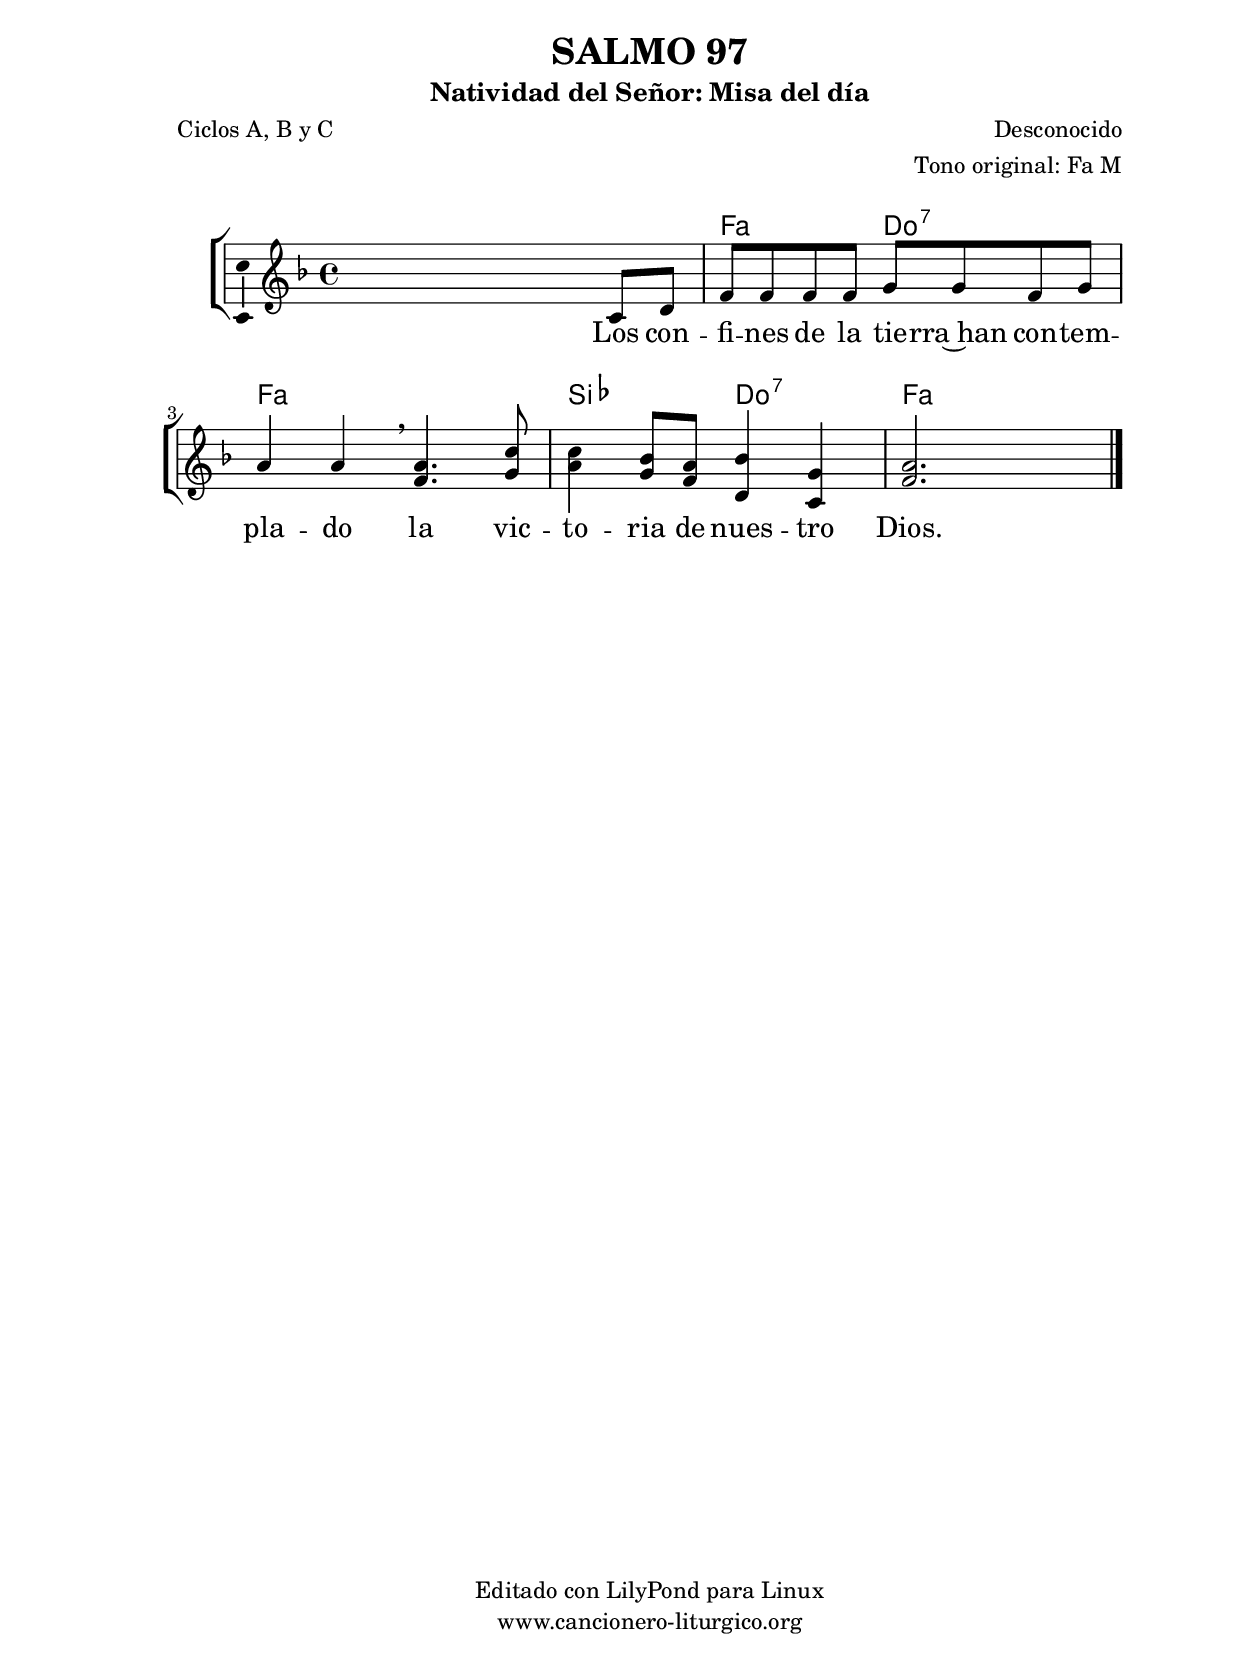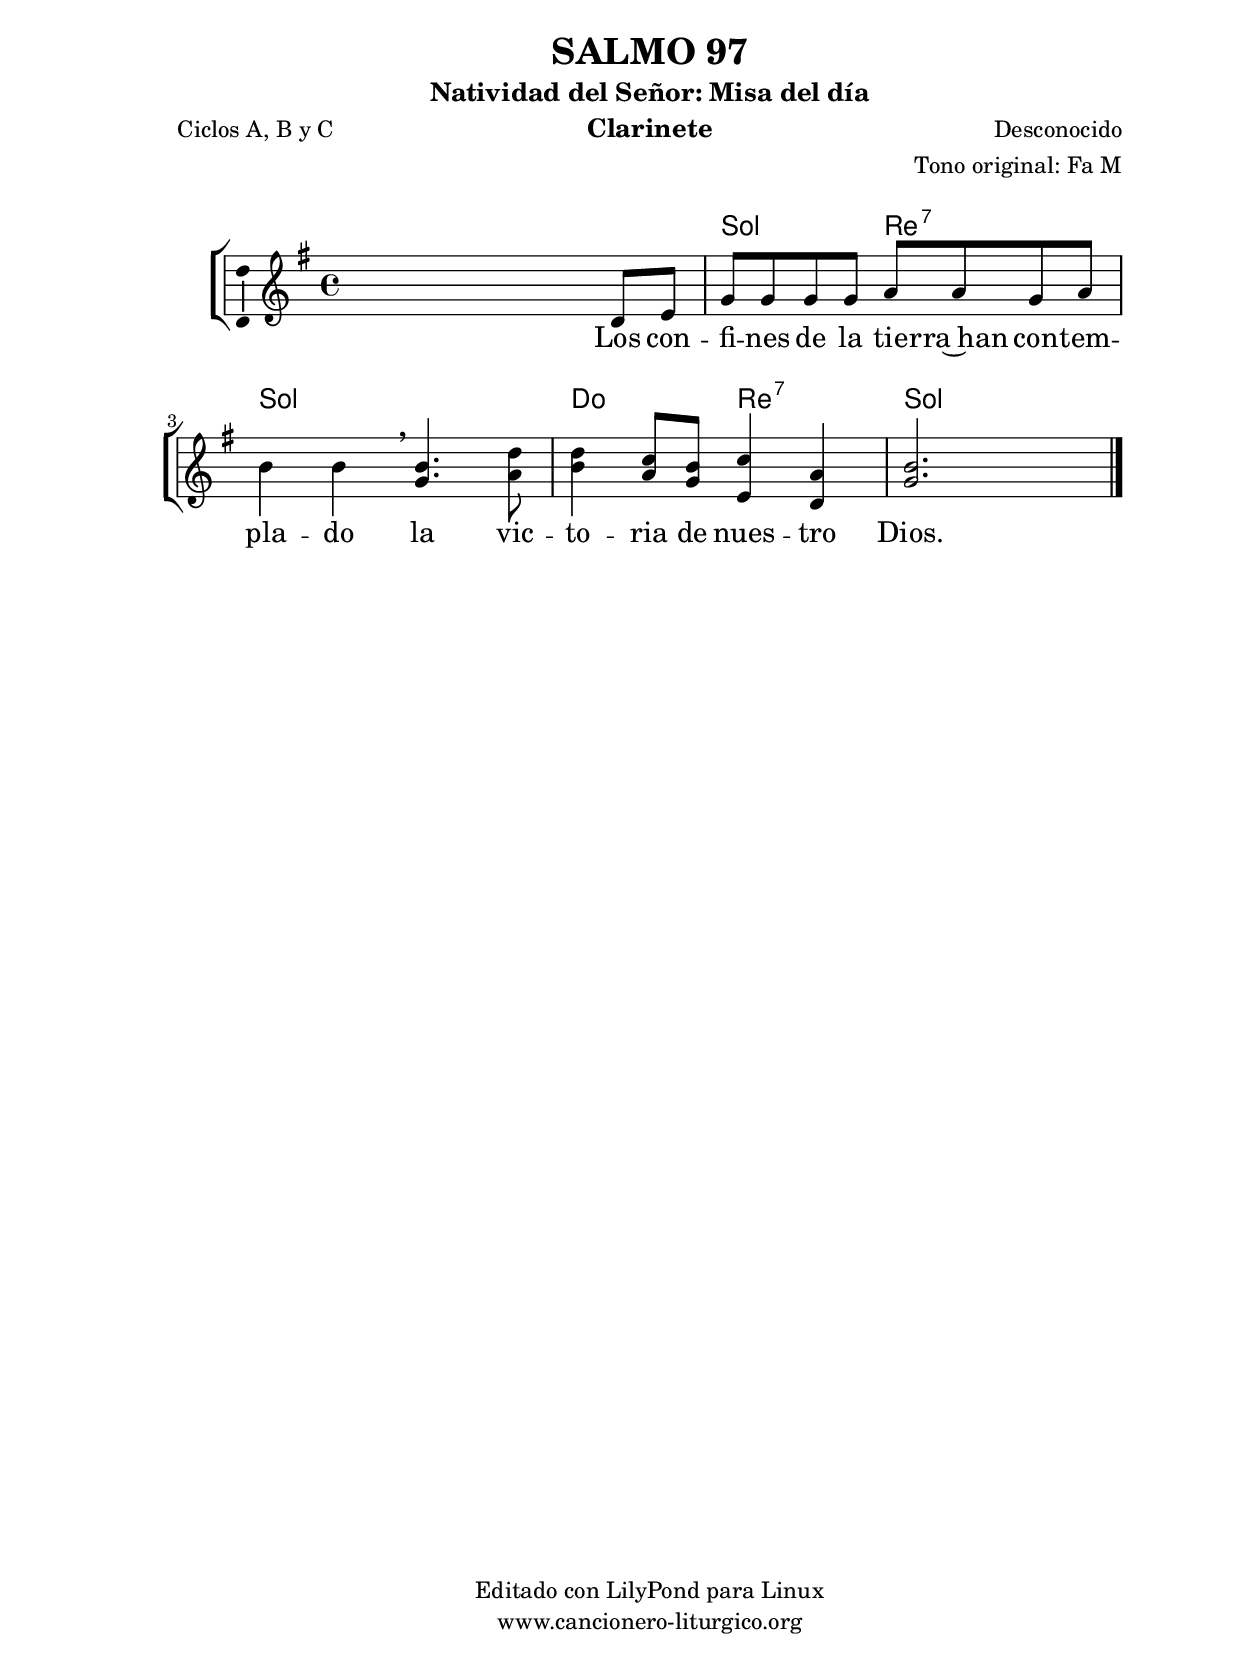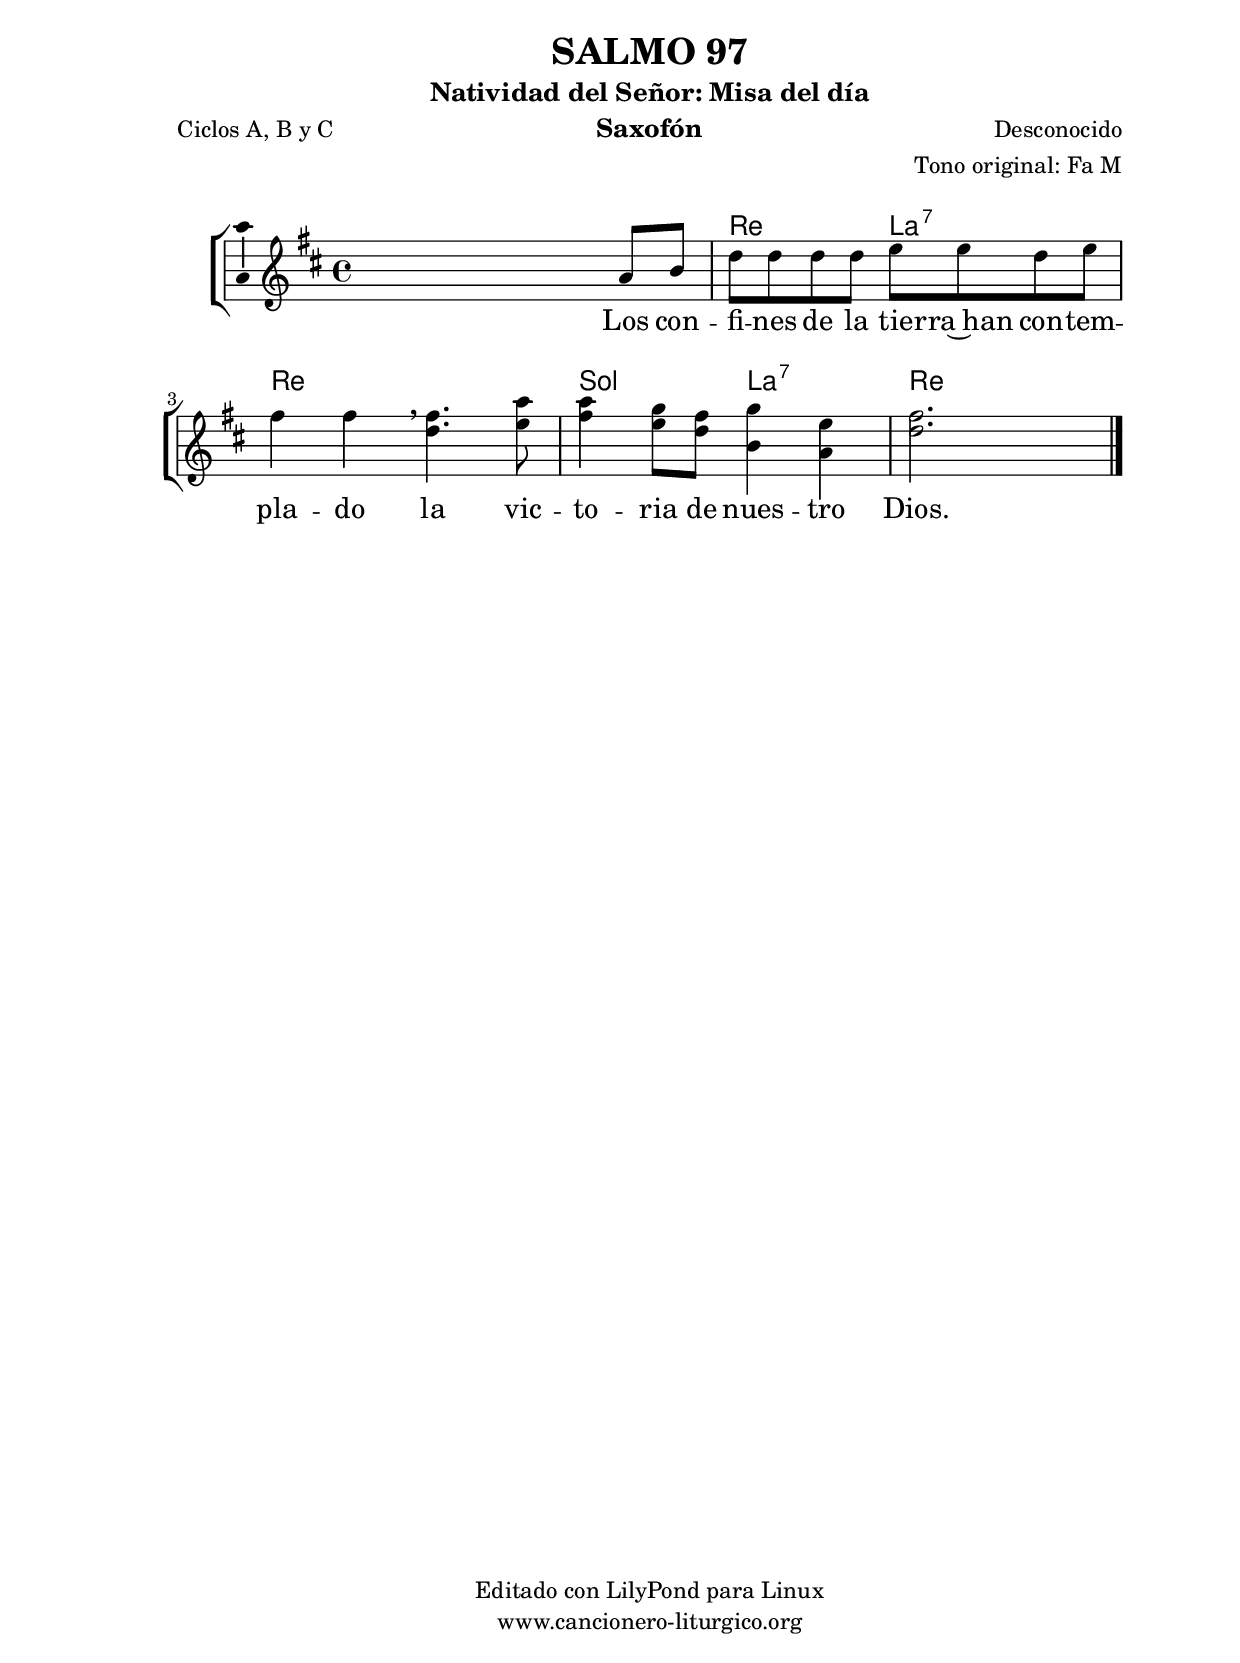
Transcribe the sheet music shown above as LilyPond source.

%
%para convertir .midi en .wav:
%timidity filename.midi -Ow -o finename.wav
%
%
%Para convertir de .wav a .mp3:
%lame -h -m j filename.wav
%
%
%para escuchar el midi:
%timidity nombrefichero.midi
%


%versión de lilypond para la que se ha escrito esta partitura:
\version "2.16.0"

	%Tamaño papel
	#(set-default-paper-size "a4")
	%Tamaño partitura
	#(set-global-staff-size 20)
	%No responde al pulsar sobre una nota
	#(ly:set-option 'point-and-click #f)

%parámetros del encabezamiento:
\header {
	title = "SALMO 97"
	subtitle = "Natividad del Señor: Misa del día"
	composer = "Desconocido"
	poet = "Ciclos A, B y C"
	meter = ""
	arranger = "Tono original: Fa M"
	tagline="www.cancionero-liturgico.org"
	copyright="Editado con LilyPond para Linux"
	tiempo = "Navidad"
	usos = "Salmo"
	letra = "Los confines de la tierra han contemplado la victoria de nuestro Dios."
	}

%parámetros asociados al papel:
\paper  {
	oddHeaderMarkup = \markup {\fill-line { \on-the-fly #not-first-page \fromproperty #'header:title \on-the-fly #not-first-page \fromproperty #'header:composer }}
	evenHeaderMarkup = \markup {\fill-line { \fromproperty #'header:composer \fromproperty #'header:title }}
	#(set-paper-size "a4")
	print-page-number = ##f
	first-page-number = 1
	print-first-page-number = ##f
%	head-separation = 3.0 \cm
	top-margin = 2.0 \cm
	bottom-margin = 0.5\cm
%%%	bottom-margin = -1.0\cm
	left-margin = 3.0 \cm
	line-width = 16.0 \cm 
	indent = 8\mm
	interscoreline = 2.\mm
	between-system-space = 15\mm
%	para que las partituras no llenen la hoja:
	ragged-bottom = ##t
%	idem para la última hoja:
	ragged-last-bottom = ##f
%	para que las partituras llenen el ancho del papel:
	ragged-last = ##f
	after-title-space = 2.5 \cm
%page-count=1
%system-count=8

	%Flexible Vertical Spacing
%	markup-markup-spacing =
%	#'((basic-distance . 15) (minimum-distance . 15) (padding . 3))
	markup-system-spacing =
	#'((basic-distance . 15) (minimum-distance . 15) (padding . 3))
	system-system-spacing =
	#'((basic-distance . 15) (minimum-distance . 15) (padding . 3))
	score-system-spacing =
	#'((basic-distance . 15) (minimum-distance . 15) (padding . 5))
%	top-system-spacing = % header
%	#'((basic-distance . 8) (minimum-distance . 0) (padding . 3))
%	top-markup-spacing =
%	#'((basic-distance . 20) (minimum-distance . 20) (padding . 3))
	last-bottom-spacing = % footer
	#'((basic-distance . 5) (minimum-distance . 5) (padding . 3))
%	score-markup-spacing =
%	#'((basic-distance . 16) (minimum-distance . 13) (padding . 3))

	}


%parámetros que afectan a toda la partitura:
global =  {
	%clave de sol (G):
	\clef G
	%armadura:
%	\transpose f e
	\key f \major
	\tempo 4=100
	\set Score.tempoHideNote = ##t
	}


acordes = {
	\italianChords
	\chordmode {
%	\transpose f e
{

s1
f2 c:7 f f bes c:7 f s

	}
	}
}

melodia = 
%	\transpose f e
{
	\relative c'{

\time 4/4
s2. c8 d
f8 f f f g g f g
a4 a \breathe
<<
{
a4. c8
c4 bes8 a bes4 g
a2. s4
}
{
f4. g8
a4 g8 f d4 c
f2. s4
}
>>

	\bar "|."
	}
	}


texto = \lyricmode {
Los con -- fi -- nes de la tie -- rra~han con -- tem -- pla -- do
la vic -- to -- ria de nues -- tro Dios.
	}


acordesStaff = \context ChordNames = acordesStaff <<
	\set chordChanges = ##t
	\acordes
	>>


vozStaff = \context Voice = vozStaff
\with {\consists "Ambitus_engraver"}
<<
%	\set Staff.instrumentName = ""
%	\set Staff.shortInstrumentName = ""
%	\set Staff.midiInstrument = #"clarinet"
%	\set Staff.midiInstrument = #"cello"
%	\set Staff.midiInstrument = #"flute"
	\set Staff.midiInstrument = #"electric guitar (jazz)"
%	\set Staff.midiInstrument = #"english horn"
%	\set Staff.midiInstrument = #"violin"
%	\set Staff.midiInstrument = #"glockenspiel"
	\set Staff.midiMinimumVolume = #0.7
	\set Staff.midiMaximumVolume = #0.9
	\global
	\melodia
	>>


textoStaff = \context Lyrics = textoStaff <<
	\lyricsto vozStaff \texto
	>>

\book {
	\score {
		\context ChoirStaff {
			\override StaffGroup.SystemStartBracket #'collapse-height = #1
			\override Score.SystemStartBar #'collapse-height = #1
			<<
			\acordesStaff
			\vozStaff
			\textoStaff
			>>
			}
		\layout {
	    		\context {
				\Lyrics
				\override LyricText #'font-size = #2
				}
	   		 \context {
				\Score
				%fontSize = #3
				\override StaffSymbol #'staff-space = #(magstep +3)
				%\override Beam #'thickness = #0.55
				%\override SpacingSpanner #'spacing-increment = #1.0
				%\override Slur #'height-limit = #1.5
				}
			}
		}
	\score {
		\unfoldRepeats
		\context ChoirStaff {
			<<
			\acordesStaff
			\vozStaff
			>>
			}
		\midi {
	  		\context {
	  			\Score
				tempoWholesPerMinute = #(ly:make-moment 70 4)
				}
			}
		}
	}

%Partitura para clarinete
#(define output-suffix "C")
\book {
	\header{
		instrument = "Clarinete"
		}
	\score {
		\context ChoirStaff {
			\override StaffGroup.SystemStartBracket #'collapse-height = #1
			\override Score.SystemStartBar #'collapse-height = #1
\transpose c d
			<<
			\acordesStaff
			\vozStaff
			\textoStaff
			>>
			}
		\layout {
	    		\context {
				\Lyrics
				\override LyricText #'font-size = #2
				}
	   		 \context {
				\Score
				%fontSize = #3
				\override StaffSymbol #'staff-space = #(magstep +3)
				%\override Beam #'thickness = #0.55
				%\override SpacingSpanner #'spacing-increment = #1.0
				%\override Slur #'height-limit = #1.5
				}
			}
		}
	}

%Partitura para saxofón
#(define output-suffix "S")
\book {
	\header{
		instrument = "Saxofón"
		}
	\score {
		\context ChoirStaff {
			\override StaffGroup.SystemStartBracket #'collapse-height = #1
			\override Score.SystemStartBar #'collapse-height = #1
\transpose c a
			<<
			\acordesStaff
			\vozStaff
			\textoStaff
			>>
			}
		\layout {
	    		\context {
				\Lyrics
				\override LyricText #'font-size = #2
				}
	   		 \context {
				\Score
				%fontSize = #3
				\override StaffSymbol #'staff-space = #(magstep +3)
				%\override Beam #'thickness = #0.55
				%\override SpacingSpanner #'spacing-increment = #1.0
				%\override Slur #'height-limit = #1.5
				}
			}
		}
	}

